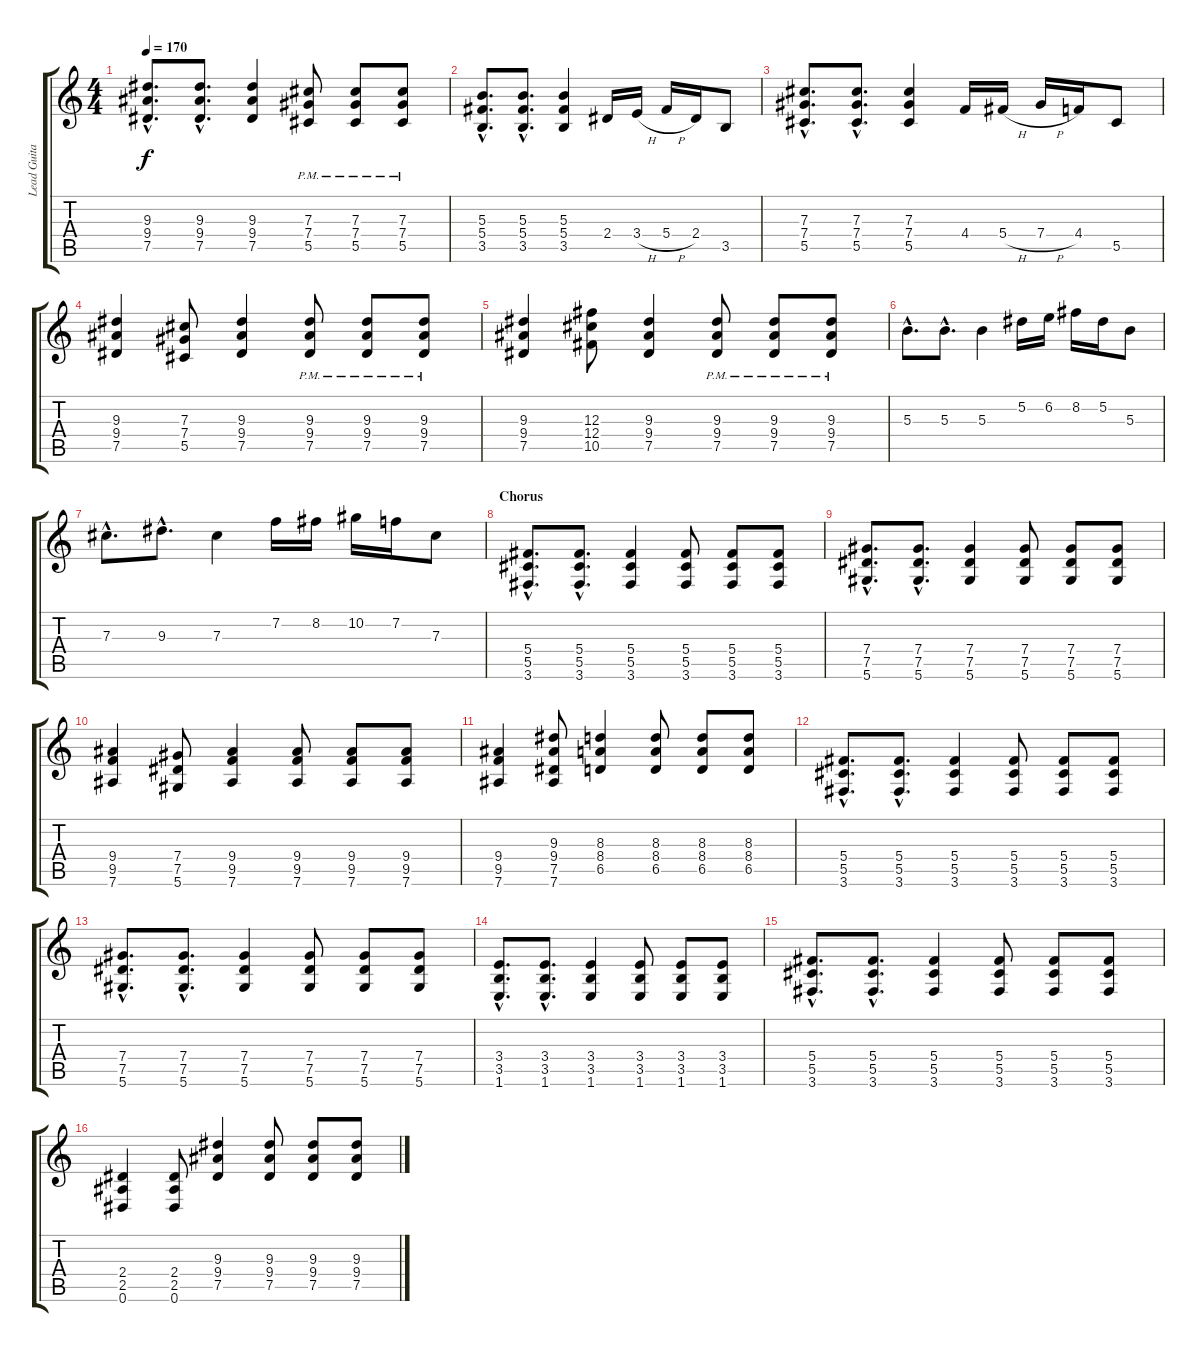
\track ("Lead Guitar" "Lead Guita") {instrument distortionguitar}
\staff {score tabs}
\tuning (Eb4 Bb3 Gb3 Db3 Ab2 Eb2) {hide}
\ts (4 4)
\tempo 170
\clef g2
\ks c
(9.3{hac} 9.4{hac} 7.5{hac}).8{d dy f} (9.3{hac} 9.4{hac} 7.5{hac}).8{d} (9.3 9.4 7.5).4 (7.3{pm} 7.4{pm} 5.5{pm}).8 (7.3{pm} 7.4{pm} 5.5{pm}).8 (7.3{pm} 7.4{pm} 5.5{pm}).8 |
(5.3{hac} 5.4{hac} 3.5{hac}).8{d} (5.3{hac} 5.4{hac} 3.5{hac}).8{d} (5.3 5.4 3.5).4 2.4.16 3.4{h}.16 5.4{h}.16 2.4.16 3.5.8 |
(7.3{hac} 7.4{hac} 5.5{hac}).8{d} (7.3{hac} 7.4{hac} 5.5{hac}).8{d} (7.3 7.4 5.5).4 4.4.16 5.4{h}.16 7.4{h}.16 4.4.16 5.5.8 |
(9.3 9.4 7.5).4 (7.3 7.4 5.5).8 (9.3 9.4 7.5).4 (9.3{pm} 9.4{pm} 7.5{pm}).8 (9.3{pm} 9.4{pm} 7.5{pm}).8 (9.3{pm} 9.4{pm} 7.5{pm}).8 |
(9.3 9.4 7.5).4 (12.3 12.4 10.5).8 (9.3 9.4 7.5).4 (9.3{pm} 9.4{pm} 7.5{pm}).8 (9.3{pm} 9.4{pm} 7.5{pm}).8 (9.3{pm} 9.4{pm} 7.5{pm}).8 |
5.3{hac}.8{d} 5.3{hac}.8{d} 5.3.4 5.2.16 6.2.16 8.2.16 5.2.16 5.3.8 |
7.3{hac}.8{d} 9.3{hac}.8{d} 7.3.4 7.2.16 8.2.16 10.2.16 7.2.16 7.3.8 |
\section ("" "Chorus")
(5.4{hac} 5.5{hac} 3.6{hac}).8{d} (5.4{hac} 5.5{hac} 3.6{hac}).8{d} (5.4 5.5 3.6).4 (5.4 5.5 3.6).8 (5.4 5.5 3.6).8 (5.4 5.5 3.6).8 |
(7.4{hac} 7.5{hac} 5.6{hac}).8{d} (7.4{hac} 7.5{hac} 5.6{hac}).8{d} (7.4 7.5 5.6).4 (7.4 7.5 5.6).8 (7.4 7.5 5.6).8 (7.4 7.5 5.6).8 |
(9.4 9.5 7.6).4 (7.4 7.5 5.6).8 (9.4 9.5 7.6).4 (9.4 9.5 7.6).8 (9.4 9.5 7.6).8 (9.4 9.5 7.6).8 |
(9.4 9.5 7.6).4 (9.3 9.4 7.5 7.6).8 (8.3 8.4 6.5).4 (8.3 8.4 6.5).8 (8.3 8.4 6.5).8 (8.3 8.4 6.5).8 |
(5.4{hac} 5.5{hac} 3.6{hac}).8{d} (5.4{hac} 5.5{hac} 3.6{hac}).8{d} (5.4 5.5 3.6).4 (5.4 5.5 3.6).8 (5.4 5.5 3.6).8 (5.4 5.5 3.6).8 |
(7.4{hac} 7.5{hac} 5.6{hac}).8{d} (7.4{hac} 7.5{hac} 5.6{hac}).8{d} (7.4 7.5 5.6).4 (7.4 7.5 5.6).8 (7.4 7.5 5.6).8 (7.4 7.5 5.6).8 |
(3.4{hac} 3.5{hac} 1.6{hac}).8{d} (3.4{hac} 3.5{hac} 1.6{hac}).8{d} (3.4 3.5 1.6).4 (3.4 3.5 1.6).8 (3.4 3.5 1.6).8 (3.4 3.5 1.6).8 |
(5.4{hac} 5.5{hac} 3.6{hac}).8{d} (5.4{hac} 5.5{hac} 3.6{hac}).8{d} (5.4 5.5 3.6).4 (5.4 5.5 3.6).8 (5.4 5.5 3.6).8 (5.4 5.5 3.6).8 |
(2.4 2.5 0.6).4 (2.4 2.5 0.6).8 (9.3 9.4 7.5).4 (9.3 9.4 7.5).8 (9.3 9.4 7.5).8 (9.3 9.4 7.5).8
